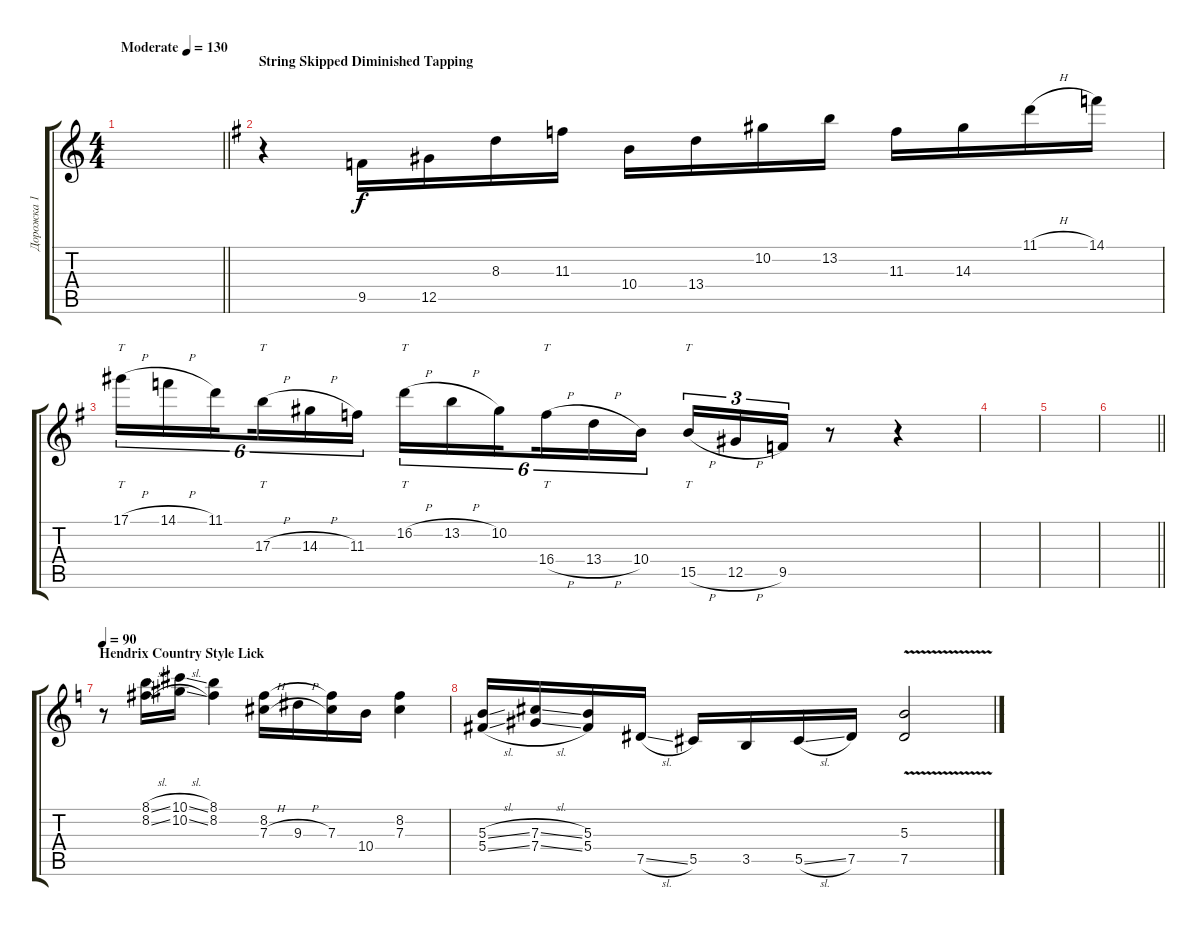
\track ("Дорожка 1" "Дорожка 1") {instrument overdrivenguitar}
\staff {score tabs}
\tuning (Eb4 Bb3 Gb3 Db3 Ab2 Eb2) {hide}
\ts (4 4)
\tempo (130 "Moderate")
\clef g2
\barLineRight lightlight
\ks c
|
\section ("" "String Skipped Diminished Tapping")
\ks g
r.4 9.5.16 12.5.16 8.3.16 11.3.16 10.4.16 13.4.16 10.2.16 13.2.16 11.3.16 14.3.16 11.1{h}.16 14.1.16 |
17.1{h}.16{tt tu (6 4)} 14.1{h}.16{tu (6 4)} 11.1.16{tu (6 4) beam splitsecondary} 17.3{h}.16{tt tu (6 4)} 14.3{h}.16{tu (6 4)} 11.3.16{tu (6 4)} 16.2{h}.16{tt tu (6 4)} 13.2{h}.16{tu (6 4)} 10.2.16{tu (6 4) beam splitsecondary} 16.4{h}.16{tt tu (6 4)} 13.4{h}.16{tu (6 4)} 10.4.16{tu (6 4)} 15.5{h}.16{tt tu (3 2)} 12.5{h}.16{tu (3 2)} 9.5.16{tu (3 2)} r.8 r.4 |
|
|
\barLineRight lightlight
|
\section ("" "Hendrix Country Style Lick")
\tempo 90
\ks c
r.8{instrument electricguitarjazz} (8.1{sl} 8.2{sl}).16 (10.1{sl} 10.2{sl}).16 (8.1 8.2).4 (8.2 7.3{h}).16 9.3{h}.16 (8.2{t} 7.3).16 10.4.16 (8.2 7.3).4 |
(5.3{sl} 5.4{sl}).16 (7.3{sl} 7.4{sl}).16 (5.3 5.4).16 7.5{sl}.16 5.5.16 3.5.16 5.5{sl}.16 7.5.16 (5.3{v} 7.5{v}).2
